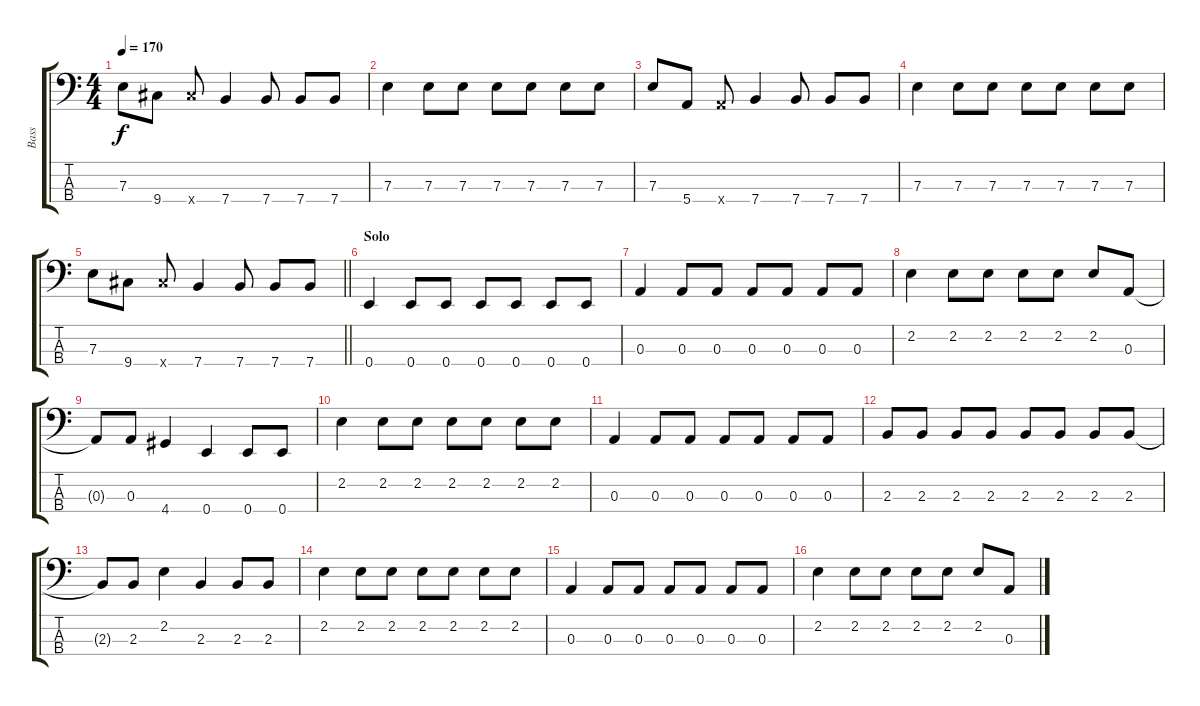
\track ("Bass" "Bass") {instrument electricbasspick}
\staff {score tabs}
\tuning (G2 D2 A1 E1) {hide}
\ts (4 4)
\tempo 170
\clef f4
\ks c
7.3.8{dy f} 9.4.8 9.4{x}.8 7.4.4 7.4.8 7.4.8 7.4.8 |
7.3.4 7.3.8 7.3.8 7.3.8 7.3.8 7.3.8 7.3.8 |
7.3.8 5.4.8 5.4{x}.8 7.4.4 7.4.8 7.4.8 7.4.8 |
7.3.4 7.3.8 7.3.8 7.3.8 7.3.8 7.3.8 7.3.8 |
\barLineRight lightlight
7.3.8 9.4.8 9.4{x}.8 7.4.4 7.4.8 7.4.8 7.4.8 |
\section ("" "Solo")
0.4.4 0.4.8 0.4.8 0.4.8 0.4.8 0.4.8 0.4.8 |
0.3.4 0.3.8 0.3.8 0.3.8 0.3.8 0.3.8 0.3.8 |
2.2.4 2.2.8 2.2.8 2.2.8 2.2.8 2.2.8 0.3.8 |
0.3{t}.8 0.3.8 4.4.4 0.4.4 0.4.8 0.4.8 |
2.2.4 2.2.8 2.2.8 2.2.8 2.2.8 2.2.8 2.2.8 |
0.3.4 0.3.8 0.3.8 0.3.8 0.3.8 0.3.8 0.3.8 |
2.3.8 2.3.8 2.3.8 2.3.8 2.3.8 2.3.8 2.3.8 2.3.8 |
2.3{t}.8 2.3.8 2.2.4 2.3.4 2.3.8 2.3.8 |
2.2.4 2.2.8 2.2.8 2.2.8 2.2.8 2.2.8 2.2.8 |
0.3.4 0.3.8 0.3.8 0.3.8 0.3.8 0.3.8 0.3.8 |
2.2.4 2.2.8 2.2.8 2.2.8 2.2.8 2.2.8 0.3.8
